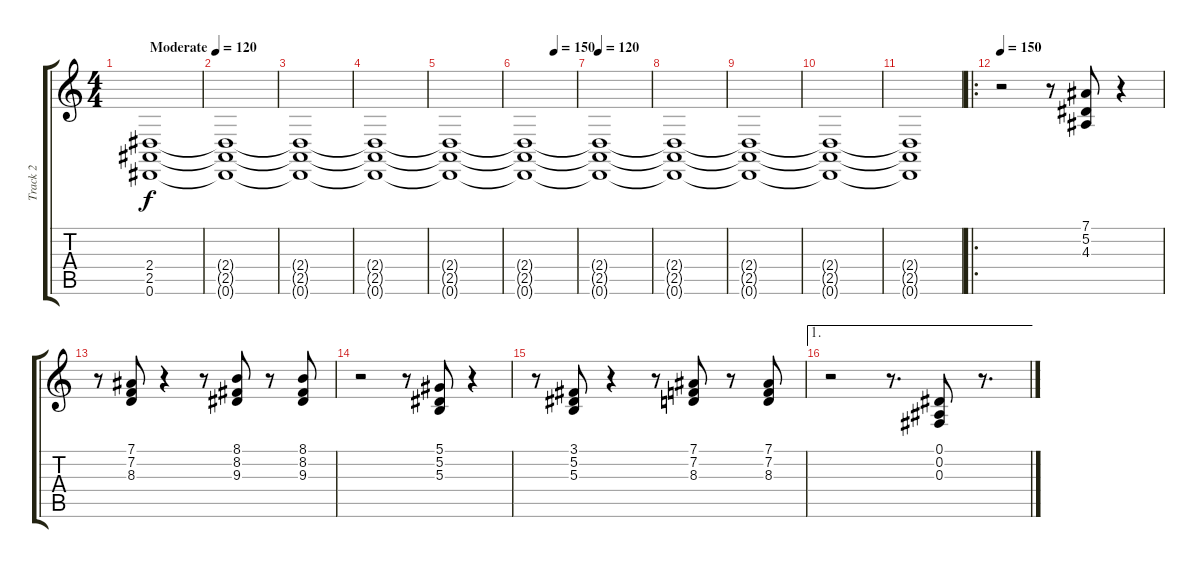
\track ("Track 2" "Track 2") {instrument lead2sawtooth}
\staff {score tabs}
\tuning (Eb4 Bb3 Gb3 Db3 Ab2 Eb2) {hide}
\ts (4 4)
\tempo (120 "Moderate")
\clef g2
\ks c
(2.4 2.5 0.6).1{dy f instrument lead2sawtooth} |
(2.4{t} 2.5{t} 0.6{t}).1 |
(2.4{t} 2.5{t} 0.6{t}).1 |
(2.4{t} 2.5{t} 0.6{t}).1 |
(2.4{t} 2.5{t} 0.6{t}).1 |
\tempo (150 0.5833333333333334)
(2.4{t} 2.5{t} 0.6{t}).1 |
\tempo 120
(2.4{t} 2.5{t} 0.6{t}).1 |
(2.4{t} 2.5{t} 0.6{t}).1 |
(2.4{t} 2.5{t} 0.6{t}).1 |
(2.4{t} 2.5{t} 0.6{t}).1 |
(2.4{t} 2.5{t} 0.6{t}).1 |
\ro
\tempo 150
r.2 r.8 (7.1 5.2 4.3).8 r.4 |
r.8 (7.1 7.2 8.3).8 r.4 r.8 (8.1 8.2 9.3).8 r.8 (8.1 8.2 9.3).8 |
r.2 r.8 (5.1 5.2 5.3).8 r.4 |
r.8 (3.1 5.2 5.3).8 r.4 r.8 (7.1 7.2 8.3).8 r.8 (7.1 7.2 8.3).8 |
\ae 1
r.2 r.8{d} (0.1 0.2 0.3).8 r.8{d}
